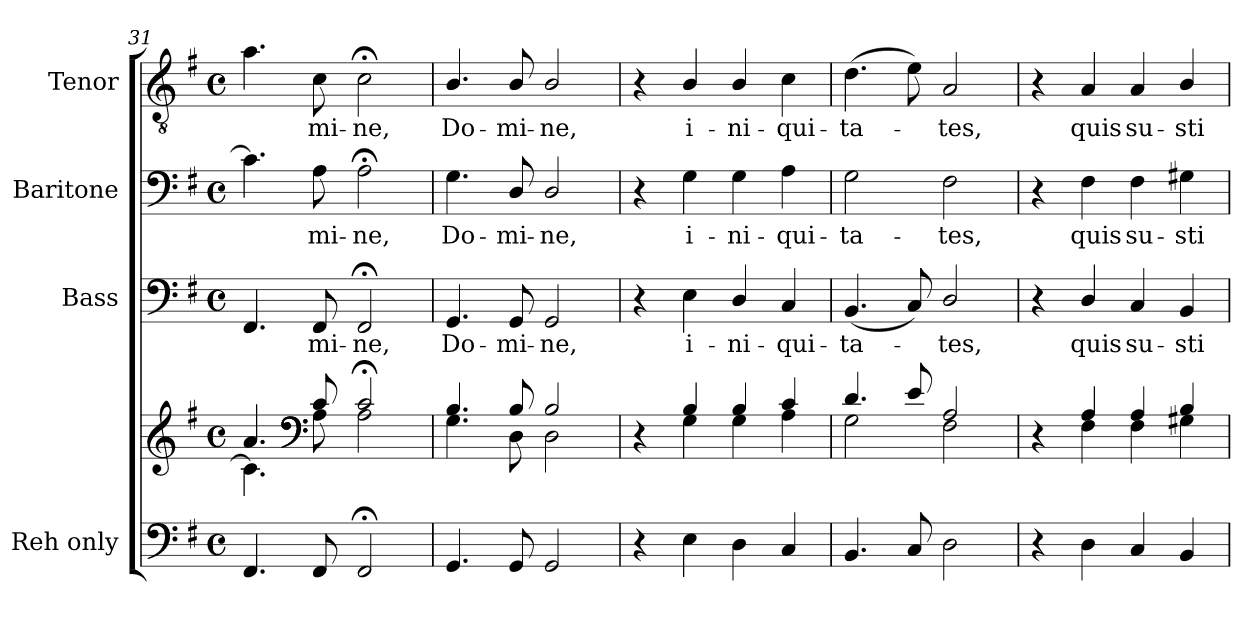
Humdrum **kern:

**kern	**kern	**kern	**text	**kern	**text	**kern	**text
*part4	*part4	*part3	*part3	*part2	*part2	*part1	*part1
*staff5	*staff4	*staff3	*staff3	*staff2	*staff2	*staff1	*staff1
*I"Reh only	*	*I"Bass	*	*I"Baritone	*	*I"Tenor	*
*	*	*I'B.	*	*I'Bar.	*	*I'T.	*
*clefF4	*clefG2	*clefF4	*	*clefF4	*	*clefGv2	*
*	*	*	*	*	*	*ITrd7c12	*
*k[f#]	*k[f#]	*k[f#]	*	*k[f#]	*	*k[f#]	*
*G:	*G:	*G:	*	*G:	*	*G:	*
*M4/4	*M4/4	*M4/4	*	*M4/4	*	*M4/4	*
*met(c)	*met(c)	*met(c)	*	*met(c)	*	*met(c)	*
=31	=31	=31	=31	=31	=31	=31	=31
*	*^	*	*	*	*	*	*
4.FF#i/	4.ai/	4.ci\]	4.FF#i/	.	4.ci\]	.	4.Ai\	.
*	*clefF4	*	*	*	*	*	*	*
!	!	!	!	!LO:LY:b:color=#000000	!	!	!	!
!	!	!	!	!	!	!LO:LY:b:color=#000000	!	!
!	!	!	!	!	!	!	!	!LO:LY:b:color=#000000
8FF#i/	8ci/	8Ai\	8FF#i/	-mi-	8Ai\	-mi-	8Ci\	-mi-
!	!	!	!	!LO:LY:b:color=#000000	!	!	!	!
!	!	!	!	!	!	!LO:LY:b:color=#000000	!	!
!	!	!	!	!	!	!	!	!LO:LY:b:color=#000000
2FF#;i/	2c;i/	2Ai\	2FF#;i/	-ne,	2A;i\	-ne,	2C;i\	-ne,
!!LO:LB:g=z
=32	=32	=32	=32	=32	=32	=32	=32	=32
!	!	!	!	!LO:LY:b:color=#000000	!	!	!	!
!	!	!	!	!	!	!LO:LY:b:color=#000000	!	!
!	!	!	!	!	!	!	!	!LO:LY:b:color=#000000
4.GGi/	4.Bi/	4.Gi\	4.GGi/	Do-	4.Gi\	Do-	4.BBi/	Do-
!	!	!	!	!LO:LY:b:color=#000000	!	!	!	!
!	!	!	!	!	!	!LO:LY:b:color=#000000	!	!
!	!	!	!	!	!	!	!	!LO:LY:b:color=#000000
8GGi/	8Bi/	8Di\	8GGi/	-mi-	8Di/	-mi-	8BBi/	-mi-
!	!	!	!	!LO:LY:b:color=#000000	!	!	!	!
!	!	!	!	!	!	!LO:LY:b:color=#000000	!	!
!	!	!	!	!	!	!	!	!LO:LY:b:color=#000000
2GGi/	2Bi/	2Di\	2GGi/	-ne,	2Di/	-ne,	2BBi/	-ne,
=33	=33	=33	=33	=33	=33	=33	=33	=33
4r	4r	4ryy	4r	.	4r	.	4r	.
!	!	!	!	!LO:LY:b:color=#000000	!	!	!	!
!	!	!	!	!	!	!LO:LY:b:color=#000000	!	!
!	!	!	!	!	!	!	!	!LO:LY:b:color=#000000
4Ei\	4Bi/	4Gi\	4Ei\	i-	4Gi\	i-	4BBi/	i-
!	!	!	!	!LO:LY:b:color=#000000	!	!	!	!
!	!	!	!	!	!	!LO:LY:b:color=#000000	!	!
!	!	!	!	!	!	!	!	!LO:LY:b:color=#000000
4Di\	4Bi/	4Gi\	4Di/	-ni-	4Gi\	-ni-	4BBi/	-ni-
!	!	!	!	!LO:LY:b:color=#000000	!	!	!	!
!	!	!	!	!	!	!LO:LY:b:color=#000000	!	!
!	!	!	!	!	!	!	!	!LO:LY:b:color=#000000
4Ci/	4ci/	4Ai\	4Ci/	-qui-	4Ai\	-qui-	4Ci\	-qui-
=34	=34	=34	=34	=34	=34	=34	=34	=34
!	!	!	!	!LO:LY:b:color=#000000	!	!	!	!
!	!	!	!	!	!	!LO:LY:b:color=#000000	!	!
!	!	!	!	!	!	!	!	!LO:LY:b:color=#000000
4.BBi/	4.di/	2Gi\	(4.BBi/	-ta-	2Gi\	-ta-	(4.Di\	-ta-
8Ci/	8ei/	.	8Ci/)	.	.	.	8Ei\)	.
!	!	!	!	!LO:LY:b:color=#000000	!	!	!	!
!	!	!	!	!	!	!LO:LY:b:color=#000000	!	!
!	!	!	!	!	!	!	!	!LO:LY:b:color=#000000
2Di\	2Ai/	2F#i\	2Di/	-tes,	2F#i\	-tes,	2AAi/	-tes,
=35	=35	=35	=35	=35	=35	=35	=35	=35
4r	4r	4ryy	4r	.	4r	.	4r	.
!	!	!	!	!LO:LY:b:color=#000000	!	!	!	!
!	!	!	!	!	!	!LO:LY:b:color=#000000	!	!
!	!	!	!	!	!	!	!	!LO:LY:b:color=#000000
4Di\	4Ai/	4F#i\	4Di/	quis	4F#i\	quis	4AAi/	quis
!	!	!	!	!LO:LY:b:color=#000000	!	!	!	!
!	!	!	!	!	!	!LO:LY:b:color=#000000	!	!
!	!	!	!	!	!	!	!	!LO:LY:b:color=#000000
4Ci/	4Ai/	4F#i\	4Ci/	su-	4F#i\	su-	4AAi/	su-
!	!	!	!	!LO:LY:b:color=#000000	!	!	!	!
!	!	!	!	!	!	!LO:LY:b:color=#000000	!	!
!	!	!	!	!	!	!	!	!LO:LY:b:color=#000000
4BBi/	4Bi/	4G#Xi\	4BBi/	-sti-	4G#Xi\	-sti-	4BBi/	-sti-
*	*v	*v	*	*	*	*	*	*
=	=	=	=	=	=	=	=
*-	*-	*-	*-	*-	*-	*-	*-
